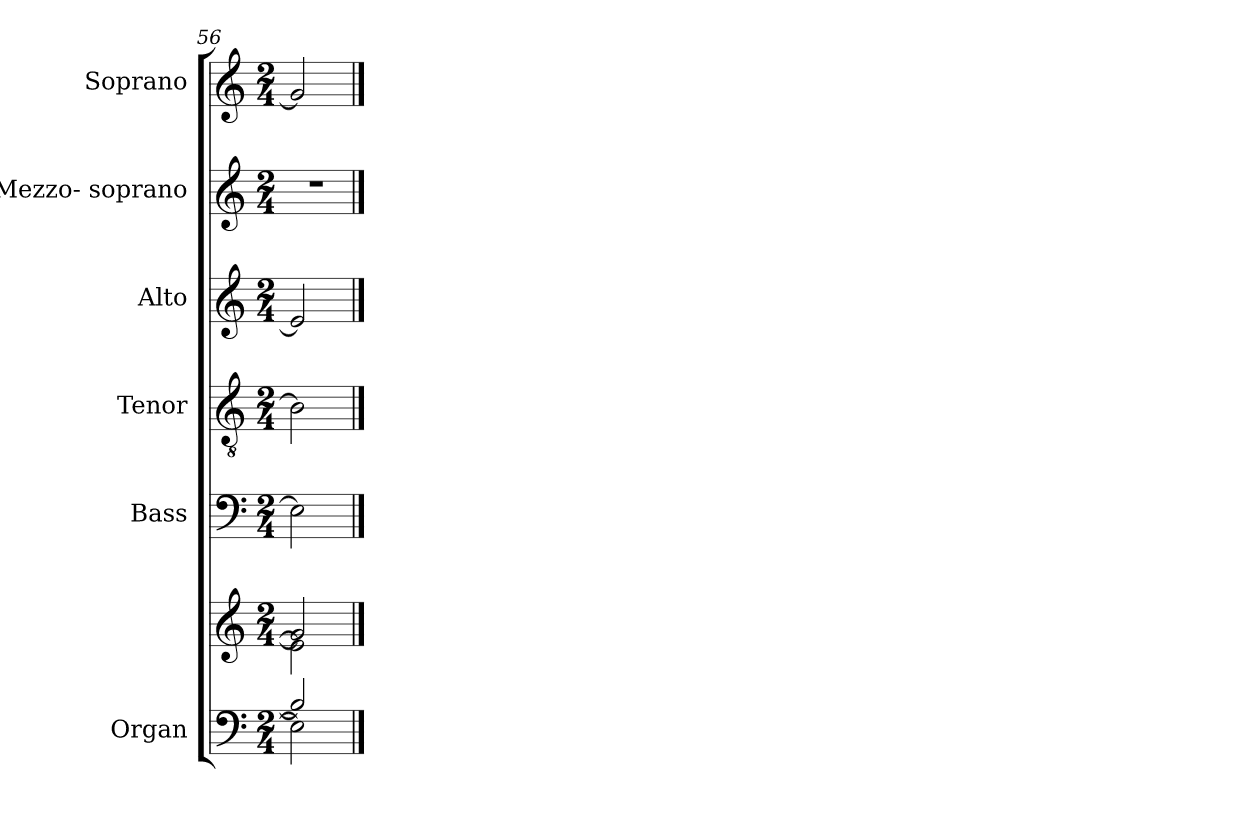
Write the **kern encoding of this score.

**kern	**kern	**kern	**kern	**kern	**kern	**kern
*part6	*part6	*part5	*part4	*part3	*part2	*part1
*staff7	*staff6	*staff5	*staff4	*staff3	*staff2	*staff1
*I"Organ	*	*I"Bass	*I"Tenor	*I"Alto	*I"Mezzo- soprano	*I"Soprano
*I'Org.	*	*I'B	*I'T.	*I'A	*I'M-S.	*I'S
*clefF4	*clefG2	*clefF4	*clefGv2	*clefG2	*clefG2	*clefG2
*	*	*	*ITrd7c12	*	*	*
*k[]	*k[]	*k[]	*k[]	*k[]	*k[]	*k[]
*C:	*C:	*C:	*C:	*C:	*C:	*C:
*M2/4	*M2/4	*M2/4	*M2/4	*M2/4	*M2/4	*M2/4
=56	=56	=56	=56	=56	=56	=56
*^	*^	*	*	*	*	*
!	!	!	!	!	!	!	!LO:N:vis=1	!
2Bi/]	2Ei\]	2g#i/]	2ei\]	2Ei\]	2BBi\]	2ei/]	2r	2g#i/]
*v	*v	*	*	*	*	*	*	*
*	*v	*v	*	*	*	*	*
==	==	==	==	==	==	==
*-	*-	*-	*-	*-	*-	*-
